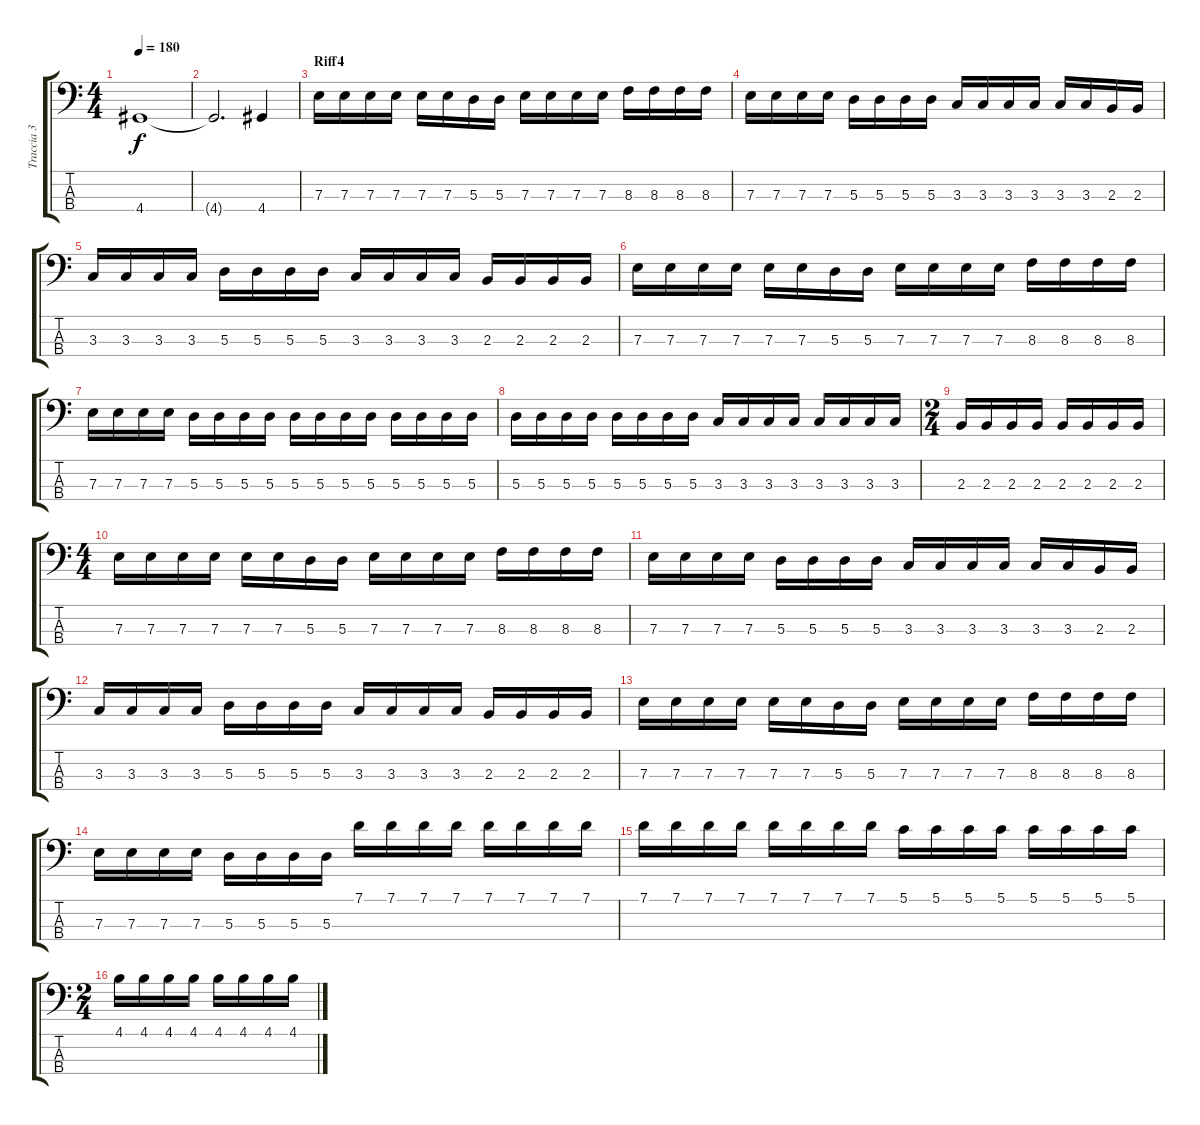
\track ("Traccia 3" "Traccia 3") {instrument electricbasspick}
\staff {score tabs}
\tuning (G2 D2 A1 E1) {hide}
\ts (4 4)
\tempo 180
\clef f4
\ks c
4.4.1{dy f} |
4.4{t}.2{d} 4.4.4 |
\section ("" "Riff4")
7.3.16 7.3.16 7.3.16 7.3.16 7.3.16 7.3.16 5.3.16 5.3.16 7.3.16 7.3.16 7.3.16 7.3.16 8.3.16 8.3.16 8.3.16 8.3.16 |
7.3.16 7.3.16 7.3.16 7.3.16 5.3.16 5.3.16 5.3.16 5.3.16 3.3.16 3.3.16 3.3.16 3.3.16 3.3.16 3.3.16 2.3.16 2.3.16 |
3.3.16 3.3.16 3.3.16 3.3.16 5.3.16 5.3.16 5.3.16 5.3.16 3.3.16 3.3.16 3.3.16 3.3.16 2.3.16 2.3.16 2.3.16 2.3.16 |
7.3.16 7.3.16 7.3.16 7.3.16 7.3.16 7.3.16 5.3.16 5.3.16 7.3.16 7.3.16 7.3.16 7.3.16 8.3.16 8.3.16 8.3.16 8.3.16 |
7.3.16 7.3.16 7.3.16 7.3.16 5.3.16 5.3.16 5.3.16 5.3.16 5.3.16 5.3.16 5.3.16 5.3.16 5.3.16 5.3.16 5.3.16 5.3.16 |
5.3.16 5.3.16 5.3.16 5.3.16 5.3.16 5.3.16 5.3.16 5.3.16 3.3.16 3.3.16 3.3.16 3.3.16 3.3.16 3.3.16 3.3.16 3.3.16 |
\ts (2 4)
2.3.16 2.3.16 2.3.16 2.3.16 2.3.16 2.3.16 2.3.16 2.3.16 |
\ts (4 4)
7.3.16 7.3.16 7.3.16 7.3.16 7.3.16 7.3.16 5.3.16 5.3.16 7.3.16 7.3.16 7.3.16 7.3.16 8.3.16 8.3.16 8.3.16 8.3.16 |
7.3.16 7.3.16 7.3.16 7.3.16 5.3.16 5.3.16 5.3.16 5.3.16 3.3.16 3.3.16 3.3.16 3.3.16 3.3.16 3.3.16 2.3.16 2.3.16 |
3.3.16 3.3.16 3.3.16 3.3.16 5.3.16 5.3.16 5.3.16 5.3.16 3.3.16 3.3.16 3.3.16 3.3.16 2.3.16 2.3.16 2.3.16 2.3.16 |
7.3.16 7.3.16 7.3.16 7.3.16 7.3.16 7.3.16 5.3.16 5.3.16 7.3.16 7.3.16 7.3.16 7.3.16 8.3.16 8.3.16 8.3.16 8.3.16 |
7.3.16 7.3.16 7.3.16 7.3.16 5.3.16 5.3.16 5.3.16 5.3.16 7.1.16 7.1.16 7.1.16 7.1.16 7.1.16 7.1.16 7.1.16 7.1.16 |
7.1.16 7.1.16 7.1.16 7.1.16 7.1.16 7.1.16 7.1.16 7.1.16 5.1.16 5.1.16 5.1.16 5.1.16 5.1.16 5.1.16 5.1.16 5.1.16 |
\ts (2 4)
4.1.16 4.1.16 4.1.16 4.1.16 4.1.16 4.1.16 4.1.16 4.1.16
